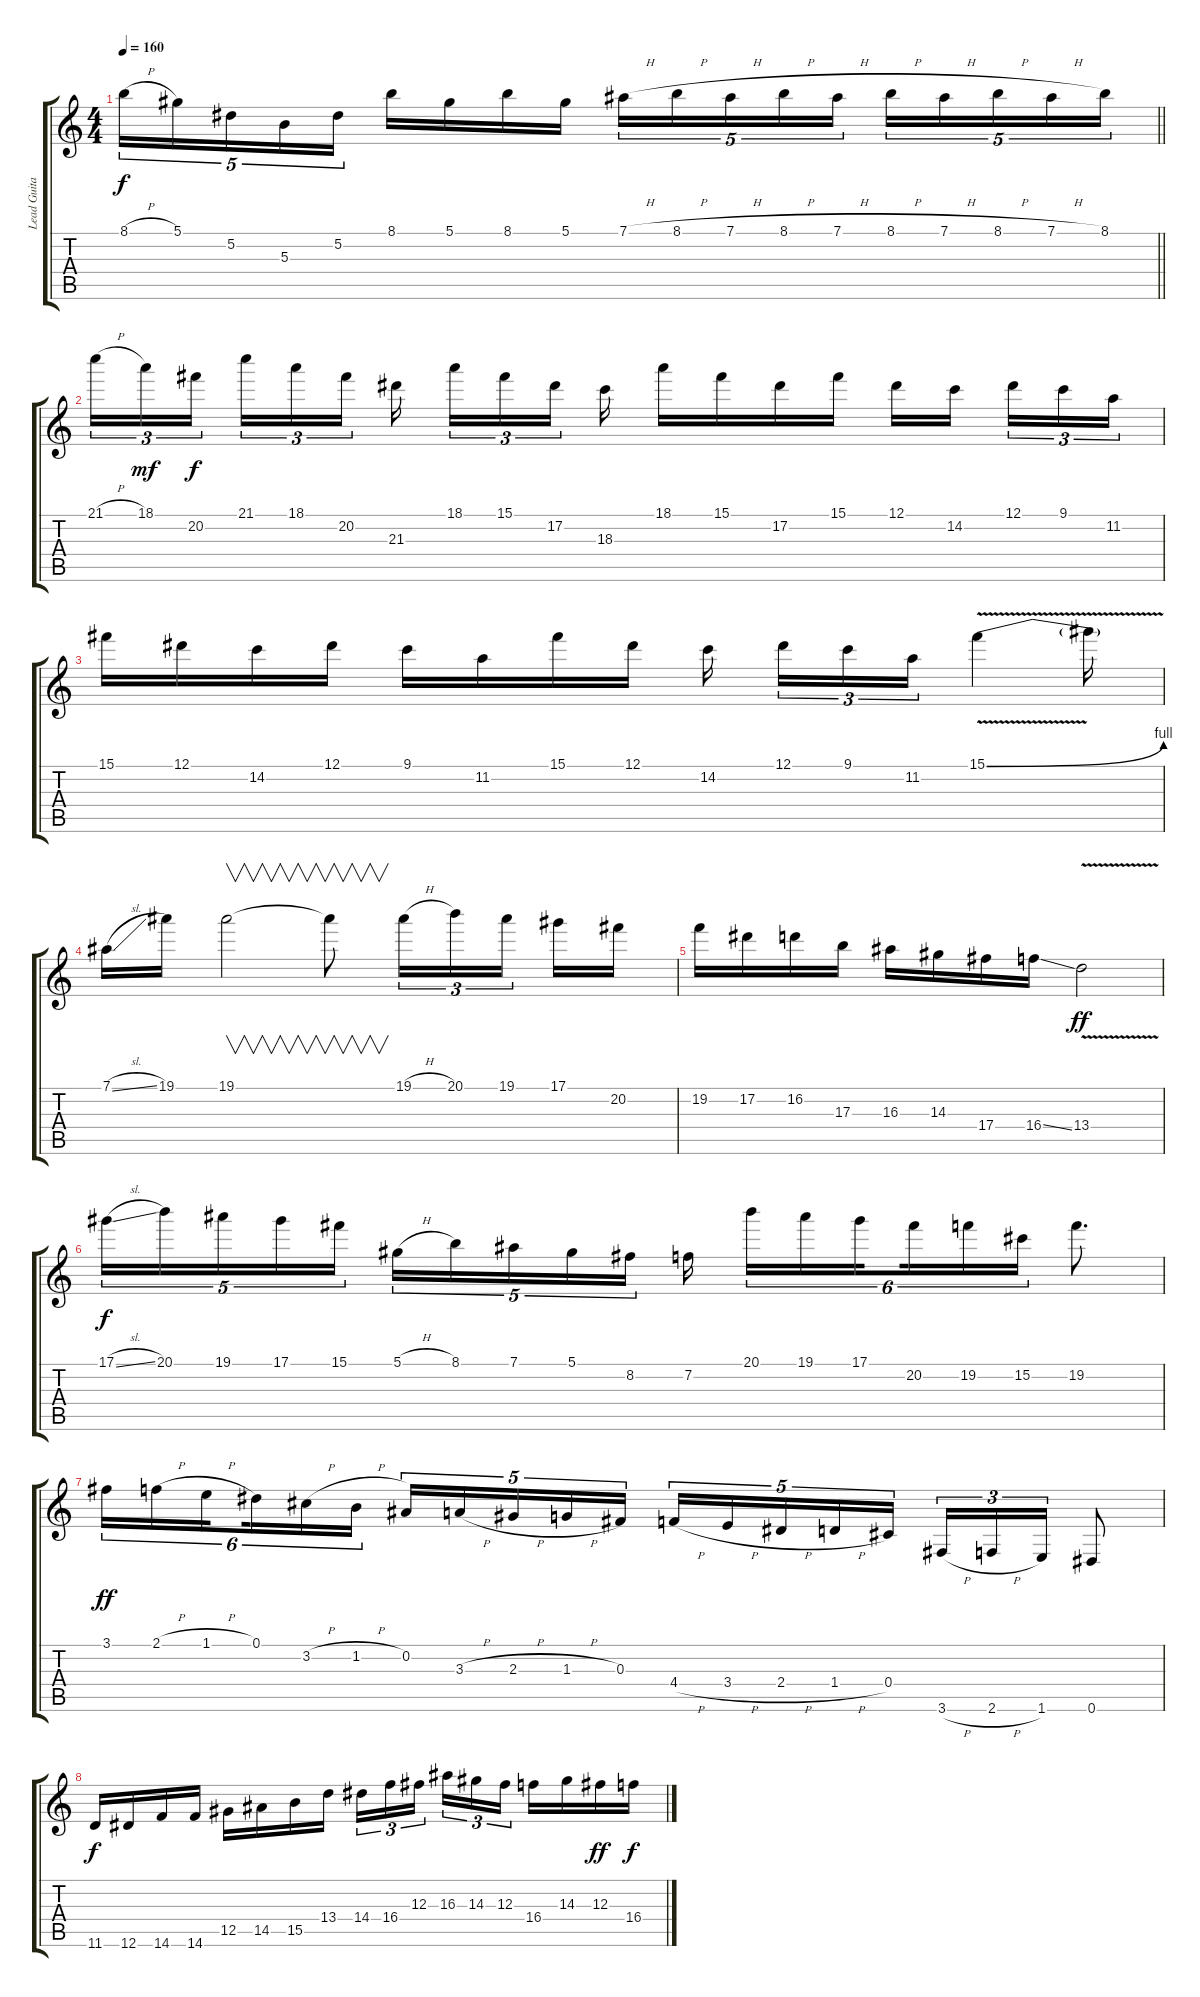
\track ("Lead Guitar" "Lead Guita") {instrument overdrivenguitar}
\staff {score tabs}
\tuning (Eb4 Bb3 Gb3 Db3 Ab2 Eb2) {hide}
\ts (4 4)
\tempo 160
\clef g2
\barLineRight lightlight
\ks c
8.1{h}.16{tu (5 4) dy f} 5.1.16{tu (5 4)} 5.2.16{tu (5 4)} 5.3.16{tu (5 4)} 5.2.16{tu (5 4)} 8.1.16 5.1.16 8.1.16 5.1.16 7.1{h}.16{tu (5 4)} 8.1{h}.16{tu (5 4)} 7.1{h}.16{tu (5 4)} 8.1{h}.16{tu (5 4)} 7.1{h}.16{tu (5 4)} 8.1{h}.16{tu (5 4)} 7.1{h}.16{tu (5 4)} 8.1{h}.16{tu (5 4)} 7.1{h}.16{tu (5 4)} 8.1.16{tu (5 4)} |
\section ("" "")
21.1{h}.16{tu (3 2)} 18.1.16{tu (3 2) dy mf} 20.2.16{tu (3 2) dy f beam splitsecondary} 21.1.16{tu (3 2)} 18.1.16{tu (3 2)} 20.2.16{tu (3 2)} 21.3.16{beam splitsecondary} 18.1.16{tu (3 2)} 15.1.16{tu (3 2)} 17.2.16{tu (3 2) beam splitsecondary} 18.3.16 18.1.16 15.1.16 17.2.16 15.1.16 12.1.16 14.2.16{beam splitsecondary} 12.1.16{tu (3 2)} 9.1.16{tu (3 2)} 11.2.16{tu (3 2)} |
15.1.16 12.1.16 14.2.16 12.1.16 9.1.16 11.2.16 15.1.16 12.1.16 14.2.16{beam splitsecondary} 12.1.16{tu (3 2)} 9.1.16{tu (3 2)} 11.2.16{tu (3 2)} 15.1{be (bend 0 0 60 4) v}.4 15.1{t}.16 |
7.1{sl}.16 19.1.16 19.1.2{v} 19.1{t}.8{v} 19.1{h}.16{tu (3 2)} 20.1.16{tu (3 2)} 19.1.16{tu (3 2) beam splitsecondary} 17.1.16 20.2.16 |
19.2.16 17.2.16 16.2.16 17.3.16 16.3.16 14.3.16 17.4.16 16.4{ss}.16 13.4{v}.2{dy ff} |
17.1{sl}.16{tu (5 4) dy f} 20.1.16{tu (5 4)} 19.1.16{tu (5 4)} 17.1.16{tu (5 4)} 15.1.16{tu (5 4)} 5.1{h}.16{tu (5 4)} 8.1.16{tu (5 4)} 7.1.16{tu (5 4)} 5.1.16{tu (5 4)} 8.2.16{tu (5 4)} 7.2.16{beam splitsecondary} 20.1.16{tu (6 4)} 19.1.16{tu (6 4)} 17.1.16{tu (6 4) beam splitsecondary} 20.2.16{tu (6 4)} 19.2.16{tu (6 4)} 15.2.16{tu (6 4)} 19.2.8{d} |
3.1.16{tu (6 4) dy ff} 2.1{h}.16{tu (6 4)} 1.1{h}.16{tu (6 4) beam splitsecondary} 0.1.16{tu (6 4)} 3.2{h}.16{tu (6 4)} 1.2{h}.16{tu (6 4)} 0.2.16{tu (5 4)} 3.3{h}.16{tu (5 4)} 2.3{h}.16{tu (5 4)} 1.3{h}.16{tu (5 4)} 0.3.16{tu (5 4)} 4.4{h}.16{tu (5 4)} 3.4{h}.16{tu (5 4)} 2.4{h}.16{tu (5 4)} 1.4{h}.16{tu (5 4)} 0.4.16{tu (5 4)} 3.6{h}.16{tu (3 2)} 2.6{h}.16{tu (3 2)} 1.6.16{tu (3 2)} 0.6.8 |
11.6.16{dy f} 12.6.16 14.6.16 14.6.16 12.5.16 14.5.16 15.5.16 13.4.16 14.4.16{tu (3 2)} 16.4.16{tu (3 2)} 12.3.16{tu (3 2) beam splitsecondary} 16.3.16{tu (3 2)} 14.3.16{tu (3 2)} 12.3.16{tu (3 2)} 16.4.16 14.3.16 12.3.16{dy ff} 16.4.16{dy f}
